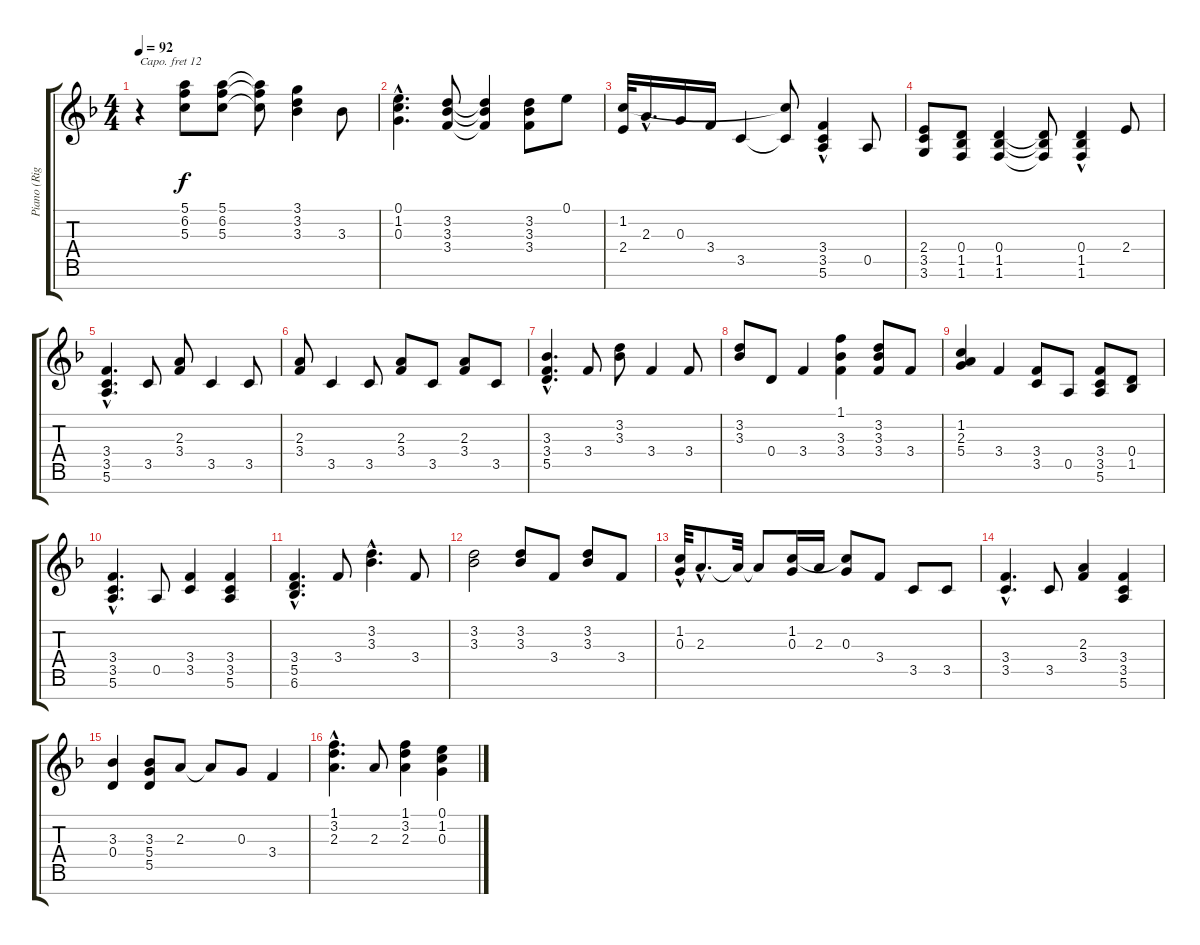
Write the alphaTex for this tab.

\track ("Piano (Right Hand)" "Piano (Rig") {instrument acousticgrandpiano}
\staff {score tabs}
\capo 12
\tuning (E4 B3 G3 D3 A2 E2 B1) {hide}
\ts (4 4)
\tempo 92
\clef g2
\ks f
r.4{dy f instrument acousticgrandpiano} (5.1 6.2 5.3).8 (5.1 6.2 5.3).8 (5.1{t} 6.2{t} 5.3{t}).8 (3.1 3.2 3.3).4 3.3.8 |
(0.1{hac} 1.2{hac} 0.3{hac}).4{d} (3.2 3.3 3.4).8 (3.2{t} 3.3{t} 3.4{t}).4 (3.2 3.3 3.4).8 0.1.8 |
(1.2 2.4).32 2.3{hac}.16{d} 0.3.16 3.4.16 3.5.4 (1.2{t} 3.5{t}).8 (3.4{hac} 3.5{hac} 5.6).4 0.5.8 |
(2.4 3.5 3.6).8 (0.4 1.5 1.6).8 (0.4 1.5 1.6).4 (0.4{t} 1.5{t} 1.6{t}).8 (0.4 1.5{hac} 1.6{hac}).4 2.4.8 |
(3.4{hac} 3.5{hac} 5.6{hac}).4{d} 3.5.8 (2.3 3.4).8 3.5.4 3.5.8 |
(2.3 3.4).8 3.5.4 3.5.8 (2.3 3.4).8 3.5.8 (2.3 3.4).8 3.5.8 |
(3.3{hac} 3.4{hac} 5.5{hac}).4{d} 3.4.8 (3.2 3.3).8 3.4.4 3.4.8 |
(3.2 3.3).8 0.4.8 3.4.4 (1.1 3.3 3.4).4 (3.2 3.3 3.4).8 3.4.8 |
(1.2 2.3 5.4).4 3.4.4 (3.4 3.5).8 0.5.8 (3.4 3.5 5.6).8 (0.4 1.5).8 |
(3.4{hac} 3.5{hac} 5.6{hac}).4{d} 0.5.8 (3.4 3.5).4 (3.4 3.5 5.6).4 |
(3.4{hac} 5.5{hac} 6.6{hac}).4{d} 3.4.8 (3.2{hac} 3.3{hac}).4{d} 3.4.8 |
(3.2 3.3).2 (3.2 3.3).8 3.4.8 (3.2 3.3).8 3.4.8 |
(1.2{hac} 0.3).32 2.3{hac}.8{d} 2.3{t}.32 2.3{t}.8 (1.2 0.3).16 2.3.16 (1.2{t} 0.3).8 3.4.8 3.5.8 3.5.8 |
(3.4{hac} 3.5{hac}).4{d} 3.5.8 (2.3 3.4).4 (3.4 3.5 5.6).4 |
(3.3 0.4).4 (3.3 5.4 5.5).8 2.3.8 2.3{t}.8 0.3.8 3.4.4 |
(1.1{hac} 3.2{hac} 2.3{hac}).4{d} 2.3.8 (1.1 3.2 2.3).4 (0.1 1.2 0.3).4
